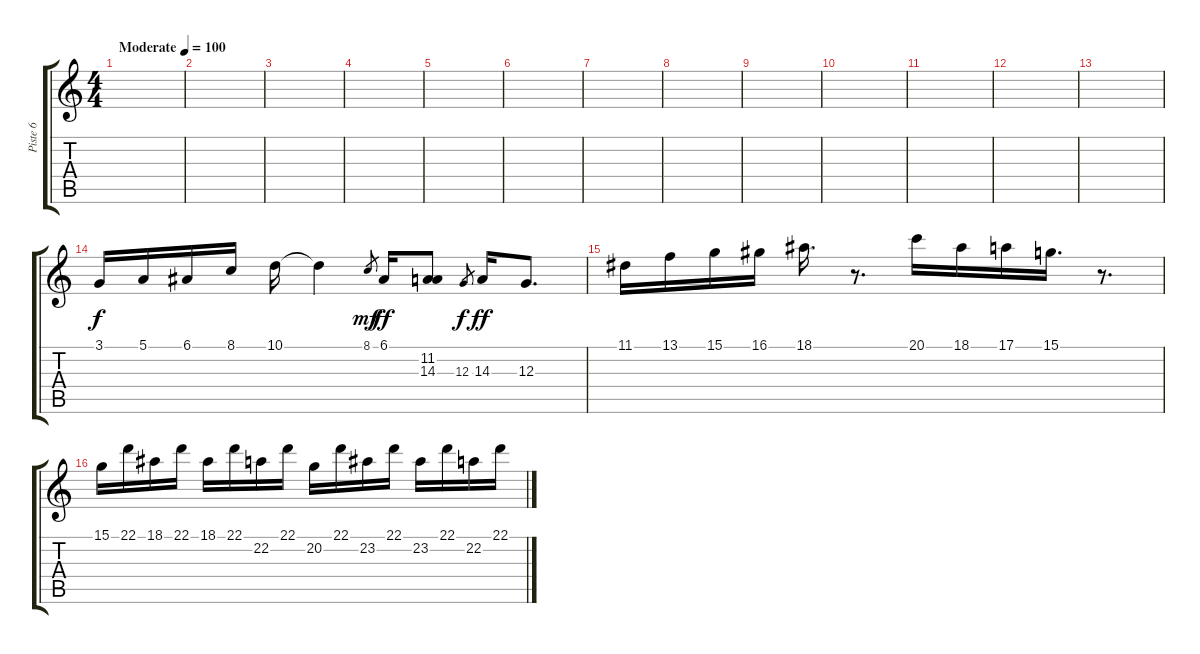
\track ("Piste 6" "Piste 6") {instrument stringensemble1}
\staff {score tabs}
\tuning (E4 B3 G3 D3 A2 E2) {hide}
\ts (4 4)
\tempo (100 "Moderate")
\clef g2
\ks c
|
|
|
|
|
|
|
|
|
|
|
|
|
3.1.16 5.1.16 6.1.16 8.1.16 10.1.16 10.1{t}.4 8.1.8{gr dy mf} 6.1.16{dy ff} (11.2 14.3).8 12.3.8{gr dy f} 14.3.16{dy ff} 12.3.8{d} |
11.1.16 13.1.16 15.1.16 16.1.16 18.1.16{d} r.8{d} 20.1.16 18.1.16 17.1.16 15.1.16{d} r.8{d} |
15.1.16 22.1.16 18.1.16 22.1.16 18.1.16 22.1.16 22.2.16 22.1.16 20.2.16 22.1.16 23.2.16 22.1.16 23.2.16 22.1.16 22.2.16 22.1.16
